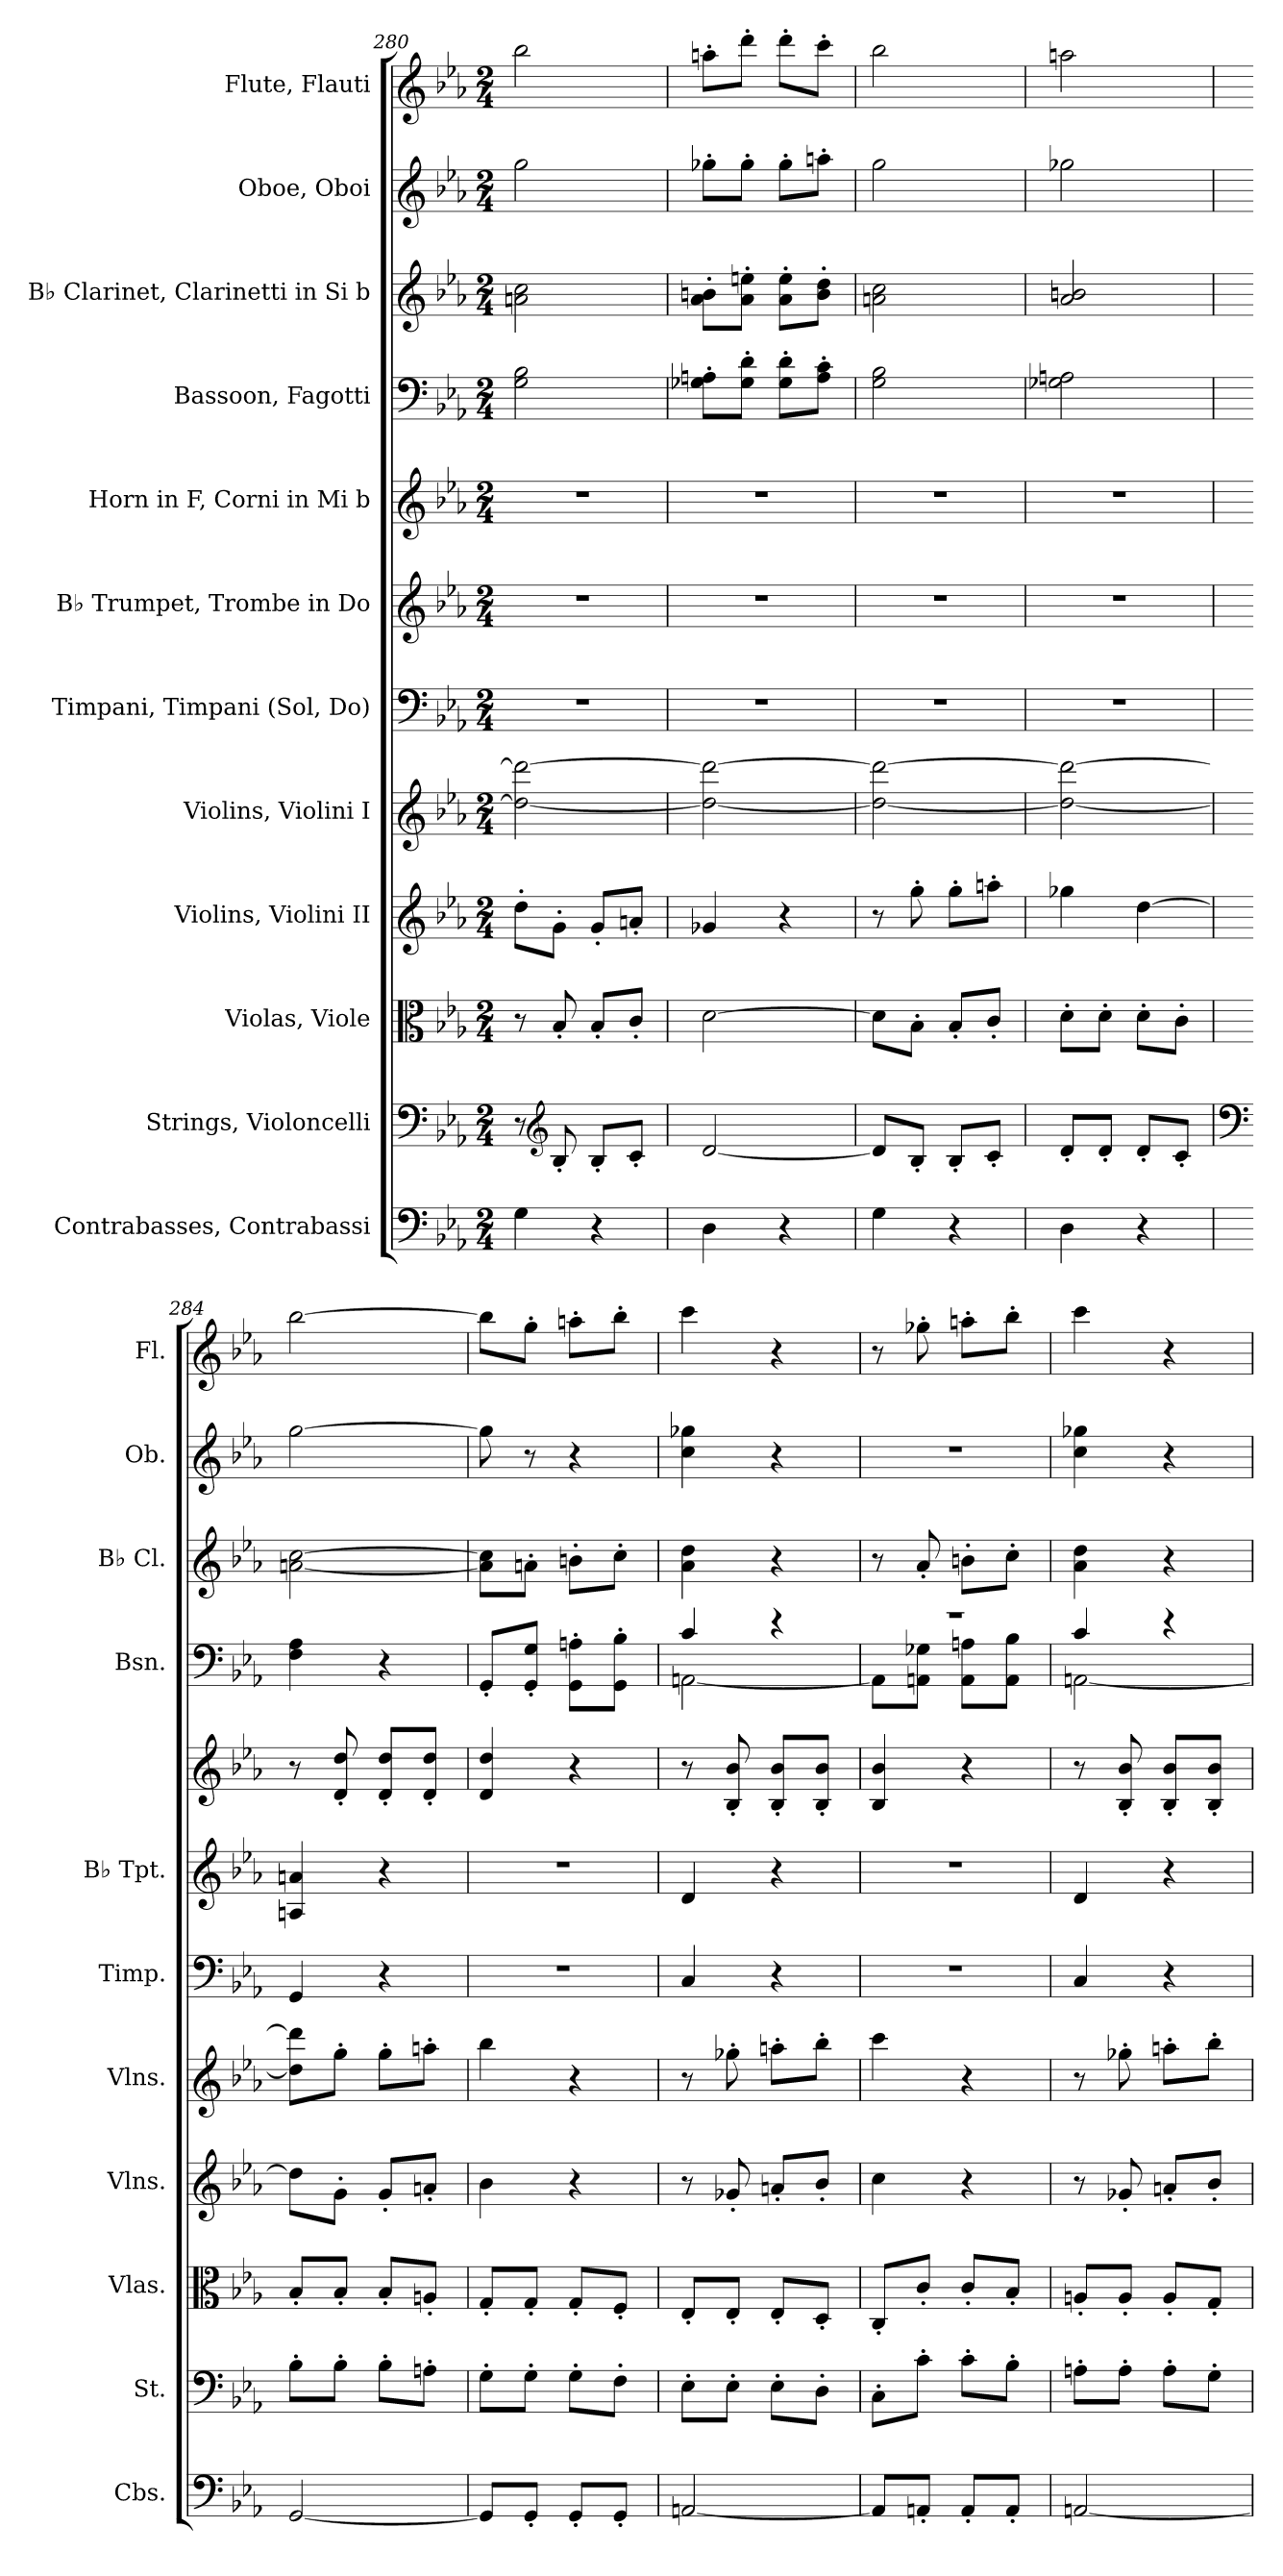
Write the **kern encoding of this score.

**kern	**kern	**kern	**kern	**kern	**kern	**kern	**kern	**kern	**kern	**kern	**kern
*part12	*part11	*part10	*part9	*part8	*part7	*part6	*part5	*part4	*part3	*part2	*part1
*staff12	*staff11	*staff10	*staff9	*staff8	*staff7	*staff6	*staff5	*staff4	*staff3	*staff2	*staff1
*I"Contrabasses, Contrabassi	*I"Strings, Violoncelli	*I"Violas, Viole	*I"Violins, Violini II	*I"Violins, Violini I	*I"Timpani, Timpani (Sol, Do)	*I"B♭ Trumpet, Trombe in Do	*I"Horn in F, Corni in Mi b	*I"Bassoon, Fagotti	*I"B♭ Clarinet, Clarinetti in Si b	*I"Oboe, Oboi	*I"Flute, Flauti
*I'Cbs.	*I'St.	*I'Vlas.	*I'Vlns.	*I'Vlns.	*I'Timp.	*I'B♭ Tpt.	*	*I'Bsn.	*I'B♭ Cl.	*I'Ob.	*I'Fl.
*clefF4	*clefF4	*clefC3	*clefG2	*clefG2	*clefF4	*clefG2	*clefG2	*clefF4	*clefG2	*clefG2	*clefG2
*ITrd7c12	*	*	*	*	*	*ITrd1c2	*ITrd4c7	*	*ITrd1c2	*	*
*k[b-e-a-]	*k[b-e-a-]	*k[b-e-a-]	*k[b-e-a-]	*k[b-e-a-]	*k[b-e-a-]	*k[b-e-a-d-g-]	*k[b-e-a-d-]	*k[b-e-a-]	*k[b-e-a-d-g-]	*k[b-e-a-]	*k[b-e-a-]
*M2/4	*M2/4	*M2/4	*M2/4	*M2/4	*M2/4	*M2/4	*M2/4	*M2/4	*M2/4	*M2/4	*M2/4
=280	=280	=280	=280	=280	=280	=280	=280	=280	=280	=280	=280
4GG\	8r	8r	8dd'\L	2dd\_ 2ddd\_	2r	2r	2r	2G\ 2B-\	2gn\ 2b-\	2gg\	2bb-\
*	*clefG2	*	*	*	*	*	*	*	*	*	*
.	8B-'/	8B-'/	8g'\J	.	.	.	.	.	.	.	.
4r	8B-'/L	8B-'/L	8g'/L	.	.	.	.	.	.	.	.
.	8c'/J	8c'/J	8an'/J	.	.	.	.	.	.	.	.
=281	=281	=281	=281	=281	=281	=281	=281	=281	=281	=281	=281
4DD\	[2d/	[2d\	4g-X/	2dd\_ 2ddd\_	2r	2r	2r	8G-X\' 8An\'L	8g-\' 8an\'L	8gg-X'\L	8aan'\L
.	.	.	.	.	.	.	.	8G-\' 8d\'J	8g-\' 8ddn\'J	8gg-'\J	8ddd'\J
4r	.	.	4r	.	.	.	.	8G-\' 8d\'L	8g-\' 8dd\'L	8gg-'\L	8ddd'\L
.	.	.	.	.	.	.	.	8A\' 8c\'J	8a\' 8cc\'J	8aan'\J	8ccc'\J
=282	=282	=282	=282	=282	=282	=282	=282	=282	=282	=282	=282
4GG\	8d/L]	8d\L]	8r	2dd\_ 2ddd\_	2r	2r	2r	2G\ 2B-\	2gn\ 2b-\	2gg\	2bb-\
.	8B-'/J	8B-'\J	8gg'\	.	.	.	.	.	.	.	.
4r	8B-'/L	8B-'/L	8gg'\L	.	.	.	.	.	.	.	.
.	8c'/J	8c'/J	8aan'\J	.	.	.	.	.	.	.	.
=283	=283	=283	=283	=283	=283	=283	=283	=283	=283	=283	=283
4DD\	8d'/L	8d'\L	4gg-X\	2dd\_ 2ddd\_	2r	2r	2r	2G-X\ 2An\	2g-/ 2an/	2gg-X\	2aan\
.	8d'/J	8d'\J	.	.	.	.	.	.	.	.	.
4r	8d'/L	8d'\L	[4dd\	.	.	.	.	.	.	.	.
.	8c'/J	8c'\J	.	.	.	.	.	.	.	.	.
!!LO:PB:g=z
=284	=284	=284	=284	=284	=284	=284	=284	=284	=284	=284	=284
*	*clefF4	*	*	*	*	*	*	*	*	*	*
[2GGG/	8B-'\L	8B-'/L	8dd\L]	8dd\] 8ddd\]L	4GG/	4Gn/ 4gn/	8r	4F\ 4A-\	[2gn\ [2b-\	[2gg\	[2bb-\
.	8B-'\J	8B-'/J	8g'\J	8gg'\J	.	.	8G/' 8g/'	.	.	.	.
.	8B-'\L	8B-'/L	8g'/L	8gg'\L	4r	4r	8G/' 8g/'L	4r	.	.	.
.	8An'\J	8An'/J	8an'/J	8aan'\J	.	.	8G/' 8g/'J	.	.	.	.
=285	=285	=285	=285	=285	=285	=285	=285	=285	=285	=285	=285
8GGG/L]	8G'\L	8G'/L	4b-\	4bb-\	2r	2r	4G/ 4g/	8GG'/L	8g\] 8b-\]L	8gg\]	8bb-\L]
8GGG'/J	8G'\J	8G'/J	.	.	.	.	.	8GG/' 8G/'J	8gn'\J	8r	8gg'\J
8GGG'/L	8G'\L	8G'/L	4r	4r	.	.	4r	8GG\' 8An\'L	8an'\L	4r	8aan'\L
8GGG'/J	8F'\J	8F'/J	.	.	.	.	.	8GG\' 8B-\'J	8b-'\J	.	8bb-'\J
=286	=286	=286	=286	=286	=286	=286	=286	=286	=286	=286	=286
*	*	*	*	*	*	*	*	*^	*	*	*
[2AAAn/	8E-'\L	8E-'/L	8r	8r	4C/	4c/	8r	4c/	[2AAn\	4g-\ 4cc\	4cc\ 4gg-X\	4ccc\
.	8E-'\J	8E-'/J	8g-X'/	8gg-X'\	.	.	8E-/' 8e-/'	.	.	.	.	.
.	8E-'\L	8E-'/L	8an'/L	8aan'\L	4r	4r	8E-/' 8e-/'L	4r	.	4r	4r	4r
.	8D'\J	8D'/J	8b-'/J	8bb-'\J	.	.	8E-/' 8e-/'J	.	.	.	.	.
=287	=287	=287	=287	=287	=287	=287	=287	=287	=287	=287	=287	=287
8AAA/L]	8C'\L	8C'/L	4cc\	4ccc\	2r	2r	4E-/ 4e-/	2r	8AA\L]	8r	2r	8r
8AAAn'/J	8c'\J	8c'/J	.	.	.	.	.	.	8AAn\ 8G-X\J	8g-'/	.	8gg-X'\
8AAA'/L	8c'\L	8c'/L	4r	4r	.	.	4r	.	8AA\ 8An\L	8an'\L	.	8aan'\L
8AAA'/J	8B-'\J	8B-'/J	.	.	.	.	.	.	8AA\ 8B-\J	8b-'\J	.	8bb-'\J
=288	=288	=288	=288	=288	=288	=288	=288	=288	=288	=288	=288	=288
[2AAAn/	8An'\L	8An'/L	8r	8r	4C/	4c/	8r	4c/	[2AAn\	4g-\ 4cc\	4cc\ 4gg-X\	4ccc\
.	8A'\J	8A'/J	8g-X'/	8gg-X'\	.	.	8E-/' 8e-/'	.	.	.	.	.
.	8A'\L	8A'/L	8an'/L	8aan'\L	4r	4r	8E-/' 8e-/'L	4r	.	4r	4r	4r
.	8G'\J	8G'/J	8b-'/J	8bb-'\J	.	.	8E-/' 8e-/'J	.	.	.	.	.
*	*	*	*	*	*	*	*	*v	*v	*	*	*
=	=	=	=	=	=	=	=	=	=	=	=
*-	*-	*-	*-	*-	*-	*-	*-	*-	*-	*-	*-
